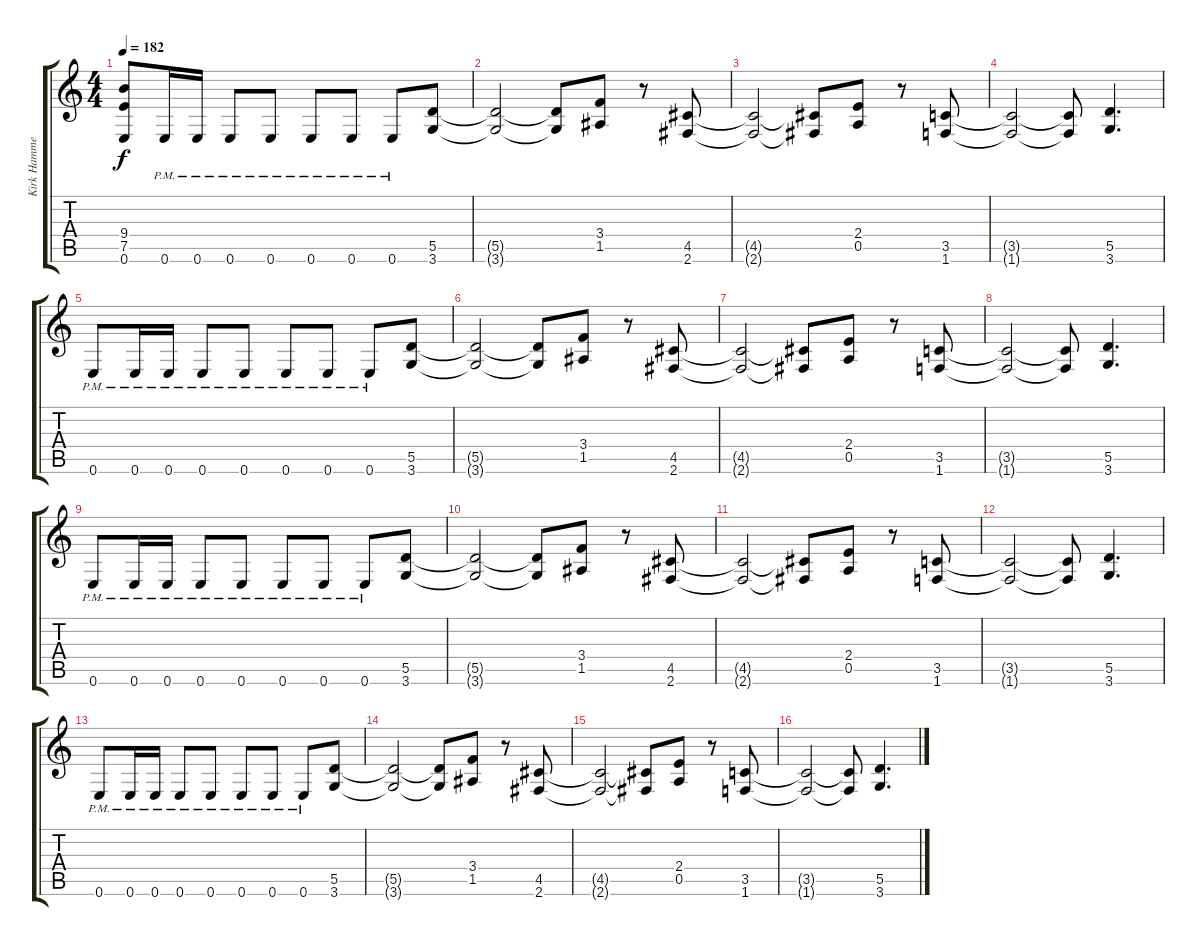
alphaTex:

\track ("Kirk Hammett (Lead Guitar)" "Kirk Hamme") {instrument distortionguitar}
\staff {score tabs}
\tuning (E4 B3 G3 D3 A2 E2) {hide}
\ts (4 4)
\tempo 182
\clef g2
\ks c
(9.4 7.5 0.6).8{dy f} 0.6{pm}.16 0.6{pm}.16 0.6{pm}.8 0.6{pm}.8 0.6{pm}.8 0.6{pm}.8 0.6{pm}.8 (5.5 3.6).8 |
(5.5{t} 3.6{t}).2 (5.5{t} 3.6{t}).8 (3.4 1.5).8 r.8 (4.5 2.6).8 |
(4.5{t} 2.6{t}).2 (4.5{t} 2.6{t}).8 (2.4 0.5).8 r.8 (3.5 1.6).8 |
(3.5{t} 1.6{t}).2 (3.5{t} 1.6{t}).8 (5.5 3.6).4{d} |
0.6{pm}.8 0.6{pm}.16 0.6{pm}.16 0.6{pm}.8 0.6{pm}.8 0.6{pm}.8 0.6{pm}.8 0.6{pm}.8 (5.5 3.6).8 |
(5.5{t} 3.6{t}).2 (5.5{t} 3.6{t}).8 (3.4 1.5).8 r.8 (4.5 2.6).8 |
(4.5{t} 2.6{t}).2 (4.5{t} 2.6{t}).8 (2.4 0.5).8 r.8 (3.5 1.6).8 |
(3.5{t} 1.6{t}).2 (3.5{t} 1.6{t}).8 (5.5 3.6).4{d} |
0.6{pm}.8 0.6{pm}.16 0.6{pm}.16 0.6{pm}.8 0.6{pm}.8 0.6{pm}.8 0.6{pm}.8 0.6{pm}.8 (5.5 3.6).8 |
(5.5{t} 3.6{t}).2 (5.5{t} 3.6{t}).8 (3.4 1.5).8 r.8 (4.5 2.6).8 |
(4.5{t} 2.6{t}).2 (4.5{t} 2.6{t}).8 (2.4 0.5).8 r.8 (3.5 1.6).8 |
(3.5{t} 1.6{t}).2 (3.5{t} 1.6{t}).8 (5.5 3.6).4{d} |
0.6{pm}.8 0.6{pm}.16 0.6{pm}.16 0.6{pm}.8 0.6{pm}.8 0.6{pm}.8 0.6{pm}.8 0.6{pm}.8 (5.5 3.6).8 |
(5.5{t} 3.6{t}).2 (5.5{t} 3.6{t}).8 (3.4 1.5).8 r.8 (4.5 2.6).8 |
(4.5{t} 2.6{t}).2 (4.5{t} 2.6{t}).8 (2.4 0.5).8 r.8 (3.5 1.6).8 |
(3.5{t} 1.6{t}).2 (3.5{t} 1.6{t}).8 (5.5 3.6).4{d}
